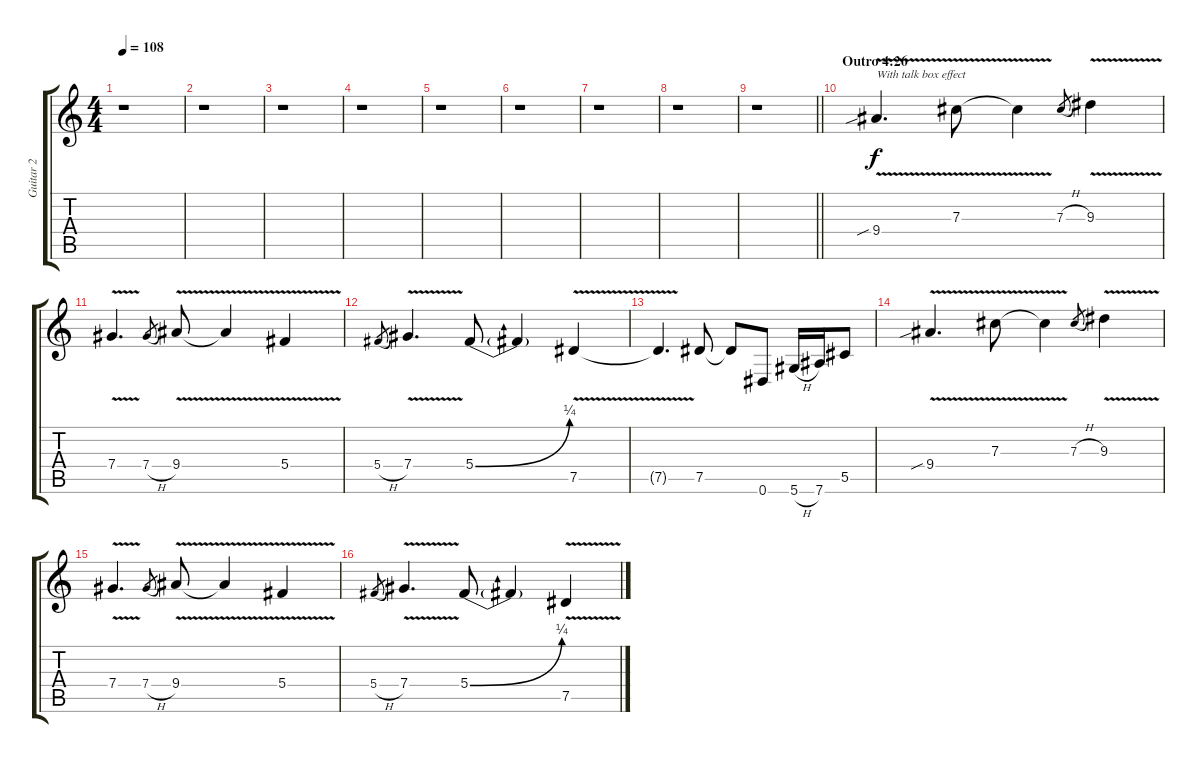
\track ("Guitar 2" "Guitar 2") {instrument distortionguitar}
\staff {score tabs}
\tuning (Eb4 Bb3 Gb3 Db3 Ab2 Eb2) {hide}
\ts (4 4)
\tempo 108
\clef g2
\ks c
r.1{dy f} |
r.1 |
r.1 |
r.1 |
r.1 |
r.1 |
r.1 |
r.1 |
\barLineRight lightlight
r.1 |
\section ("" "Outro 4:26")
9.4{v sib}.4{d txt "With talk box effect"} 7.3{v}.8 7.3{v t}.4 7.3{h}.8{gr} 9.3{v}.4 |
7.4{v}.4{d} 7.4{h}.8{gr} 9.4{v}.8 9.4{v t}.4 5.4{v}.4 |
5.4{h}.8{gr} 7.4{v}.4{d} 5.4{be (bend 0 0 60 1)}.8 5.4{t}.4 7.5{v}.4 |
7.5{v t}.4{d} 7.5.8 7.5{t}.8 0.6.8 5.6{h}.16 7.6.16 5.5.8 |
9.4{v sib}.4{d} 7.3{v}.8 7.3{v t}.4 7.3{h}.8{gr} 9.3{v}.4 |
7.4{v}.4{d} 7.4{h}.8{gr} 9.4{v}.8 9.4{v t}.4 5.4{v}.4 |
5.4{h}.8{gr} 7.4{v}.4{d} 5.4{be (bend 0 0 60 1)}.8 5.4{t}.4 7.5{v}.4
